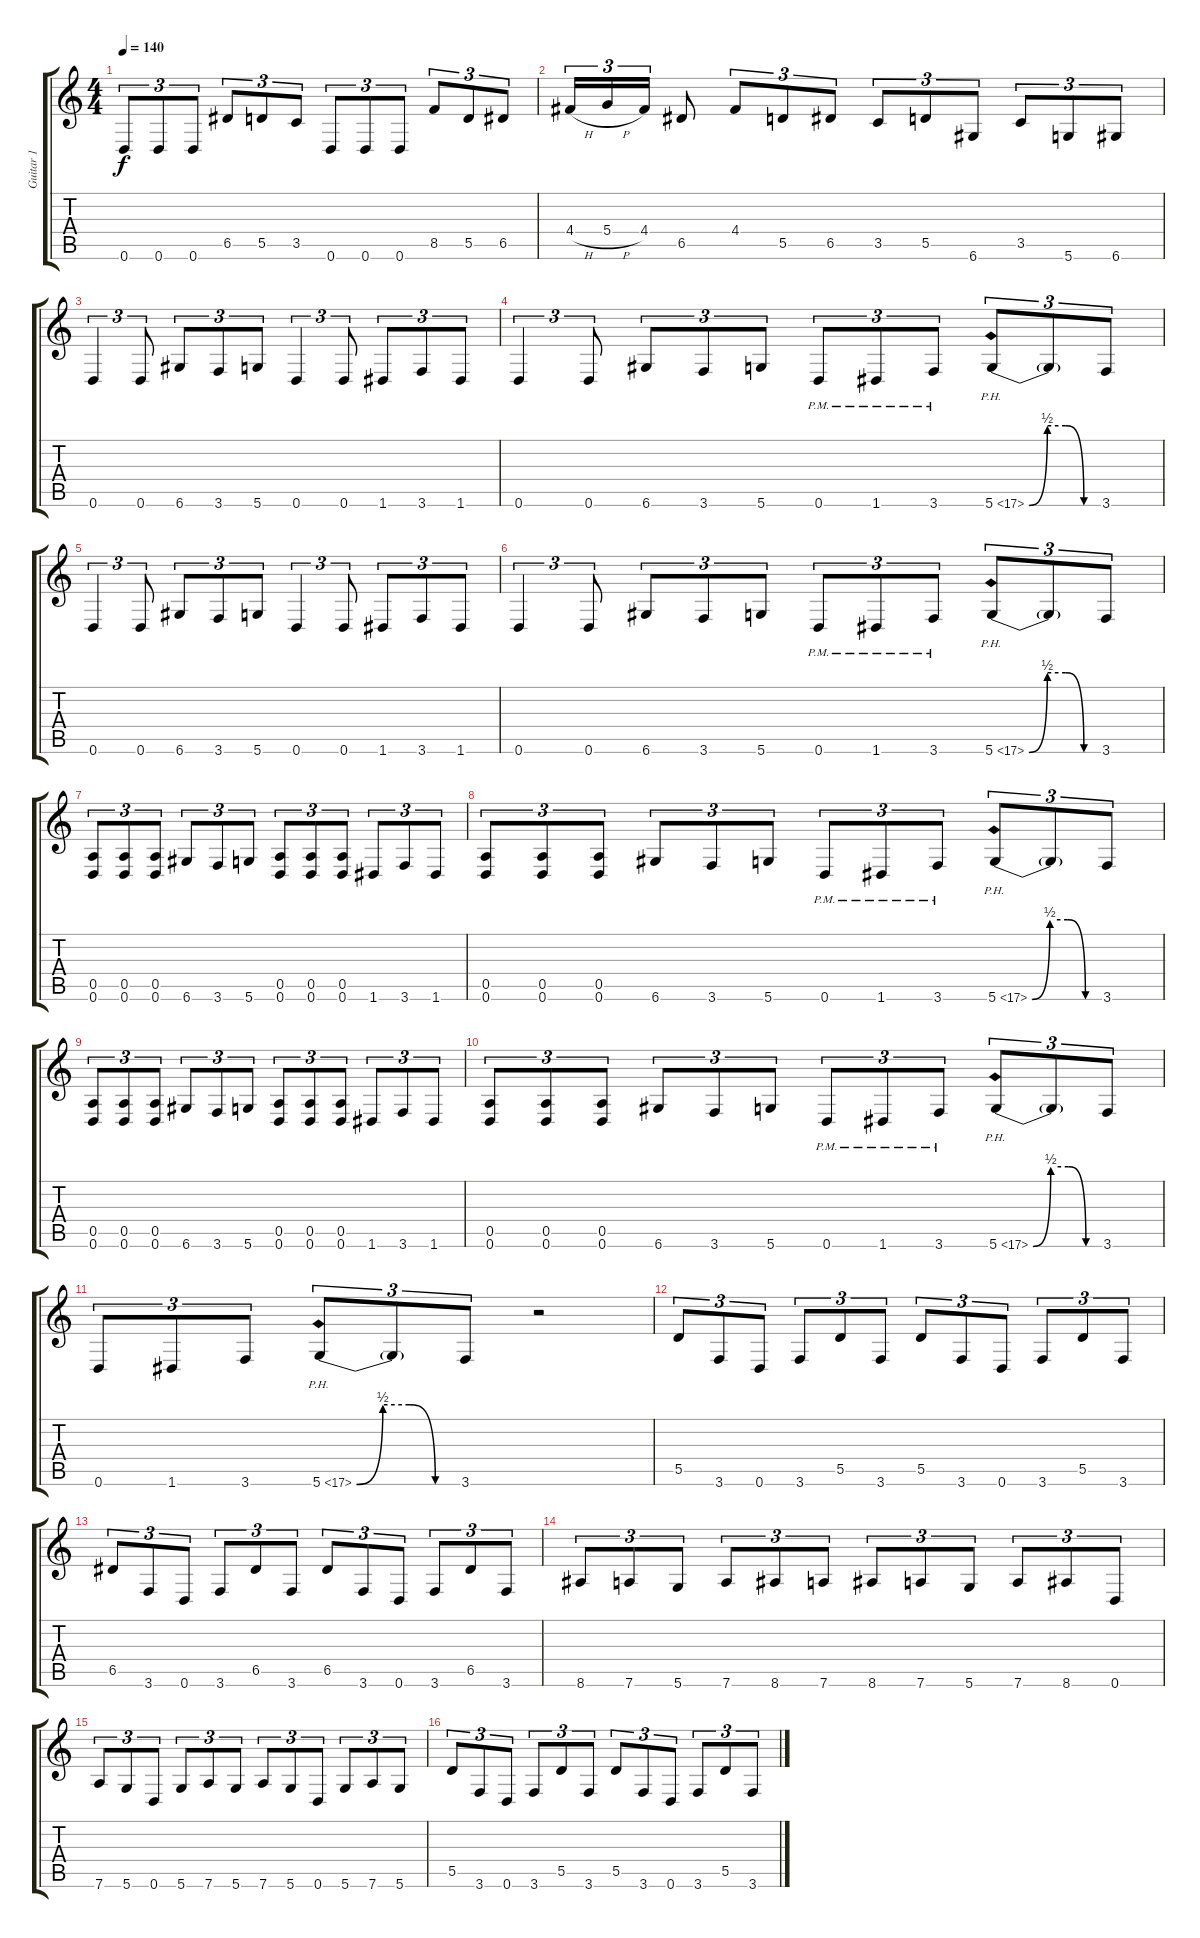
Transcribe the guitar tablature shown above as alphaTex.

\track ("Guitar 1" "Guitar 1") {instrument distortionguitar}
\staff {score tabs}
\tuning (E4 B3 G3 D3 A2 D2) {hide}
\ts (4 4)
\tempo 140
\clef g2
\ks c
0.6.8{tu (3 2) dy f} 0.6.8{tu (3 2)} 0.6.8{tu (3 2)} 6.5.8{tu (3 2)} 5.5.8{tu (3 2)} 3.5.8{tu (3 2)} 0.6.8{tu (3 2)} 0.6.8{tu (3 2)} 0.6.8{tu (3 2)} 8.5.8{tu (3 2)} 5.5.8{tu (3 2)} 6.5.8{tu (3 2)} |
4.4{h}.16{tu (3 2)} 5.4{h}.16{tu (3 2)} 4.4.16{tu (3 2)} 6.5.8 4.4.8{tu (3 2)} 5.5.8{tu (3 2)} 6.5.8{tu (3 2)} 3.5.8{tu (3 2)} 5.5.8{tu (3 2)} 6.6.8{tu (3 2)} 3.5.8{tu (3 2)} 5.6.8{tu (3 2)} 6.6.8{tu (3 2)} |
0.6.4{tu (3 2)} 0.6.8{tu (3 2)} 6.6.8{tu (3 2)} 3.6.8{tu (3 2)} 5.6.8{tu (3 2)} 0.6.4{tu (3 2)} 0.6.8{tu (3 2)} 1.6.8{tu (3 2)} 3.6.8{tu (3 2)} 1.6.8{tu (3 2)} |
0.6.4{tu (3 2)} 0.6.8{tu (3 2)} 6.6.8{tu (3 2)} 3.6.8{tu (3 2)} 5.6.8{tu (3 2)} 0.6{pm}.8{tu (3 2)} 1.6{pm}.8{tu (3 2)} 3.6{pm}.8{tu (3 2)} 5.6{be (custom 0 0 15 2 30 2 45 0 60 0) ph 12}.8{tu (3 2) instrument guitarharmonics} 5.6{t}.8{tu (3 2)} 3.6.8{tu (3 2) instrument distortionguitar} |
0.6.4{tu (3 2)} 0.6.8{tu (3 2)} 6.6.8{tu (3 2)} 3.6.8{tu (3 2)} 5.6.8{tu (3 2)} 0.6.4{tu (3 2)} 0.6.8{tu (3 2)} 1.6.8{tu (3 2)} 3.6.8{tu (3 2)} 1.6.8{tu (3 2)} |
0.6.4{tu (3 2)} 0.6.8{tu (3 2)} 6.6.8{tu (3 2)} 3.6.8{tu (3 2)} 5.6.8{tu (3 2)} 0.6{pm}.8{tu (3 2)} 1.6{pm}.8{tu (3 2)} 3.6{pm}.8{tu (3 2)} 5.6{be (custom 0 0 15 2 30 2 45 0 60 0) ph 12}.8{tu (3 2) instrument guitarharmonics} 5.6{t}.8{tu (3 2)} 3.6.8{tu (3 2) instrument distortionguitar} |
(0.5 0.6).8{tu (3 2)} (0.5 0.6).8{tu (3 2)} (0.5 0.6).8{tu (3 2)} 6.6.8{tu (3 2)} 3.6.8{tu (3 2)} 5.6.8{tu (3 2)} (0.5 0.6).8{tu (3 2)} (0.5 0.6).8{tu (3 2)} (0.5 0.6).8{tu (3 2)} 1.6.8{tu (3 2)} 3.6.8{tu (3 2)} 1.6.8{tu (3 2)} |
(0.5 0.6).8{tu (3 2)} (0.5 0.6).8{tu (3 2)} (0.5 0.6).8{tu (3 2)} 6.6.8{tu (3 2)} 3.6.8{tu (3 2)} 5.6.8{tu (3 2)} 0.6{pm}.8{tu (3 2)} 1.6{pm}.8{tu (3 2)} 3.6{pm}.8{tu (3 2)} 5.6{be (custom 0 0 15 2 30 2 45 0 60 0) ph 12}.8{tu (3 2) instrument guitarharmonics} 5.6{t}.8{tu (3 2)} 3.6.8{tu (3 2) instrument distortionguitar} |
(0.5 0.6).8{tu (3 2)} (0.5 0.6).8{tu (3 2)} (0.5 0.6).8{tu (3 2)} 6.6.8{tu (3 2)} 3.6.8{tu (3 2)} 5.6.8{tu (3 2)} (0.5 0.6).8{tu (3 2)} (0.5 0.6).8{tu (3 2)} (0.5 0.6).8{tu (3 2)} 1.6.8{tu (3 2)} 3.6.8{tu (3 2)} 1.6.8{tu (3 2)} |
(0.5 0.6).8{tu (3 2)} (0.5 0.6).8{tu (3 2)} (0.5 0.6).8{tu (3 2)} 6.6.8{tu (3 2)} 3.6.8{tu (3 2)} 5.6.8{tu (3 2)} 0.6{pm}.8{tu (3 2)} 1.6{pm}.8{tu (3 2)} 3.6{pm}.8{tu (3 2)} 5.6{be (custom 0 0 15 2 30 2 45 0 60 0) ph 12}.8{tu (3 2) instrument guitarharmonics} 5.6{t}.8{tu (3 2)} 3.6.8{tu (3 2) instrument distortionguitar} |
0.6.8{tu (3 2)} 1.6.8{tu (3 2)} 3.6.8{tu (3 2)} 5.6{be (custom 0 0 15 2 30 2 45 0 60 0) ph 12}.8{tu (3 2) instrument guitarharmonics} 5.6{t}.8{tu (3 2)} 3.6.8{tu (3 2) instrument distortionguitar} r.2 |
5.5.8{tu (3 2)} 3.6.8{tu (3 2)} 0.6.8{tu (3 2)} 3.6.8{tu (3 2)} 5.5.8{tu (3 2)} 3.6.8{tu (3 2)} 5.5.8{tu (3 2)} 3.6.8{tu (3 2)} 0.6.8{tu (3 2)} 3.6.8{tu (3 2)} 5.5.8{tu (3 2)} 3.6.8{tu (3 2)} |
6.5.8{tu (3 2)} 3.6.8{tu (3 2)} 0.6.8{tu (3 2)} 3.6.8{tu (3 2)} 6.5.8{tu (3 2)} 3.6.8{tu (3 2)} 6.5.8{tu (3 2)} 3.6.8{tu (3 2)} 0.6.8{tu (3 2)} 3.6.8{tu (3 2)} 6.5.8{tu (3 2)} 3.6.8{tu (3 2)} |
8.6.8{tu (3 2)} 7.6.8{tu (3 2)} 5.6.8{tu (3 2)} 7.6.8{tu (3 2)} 8.6.8{tu (3 2)} 7.6.8{tu (3 2)} 8.6.8{tu (3 2)} 7.6.8{tu (3 2)} 5.6.8{tu (3 2)} 7.6.8{tu (3 2)} 8.6.8{tu (3 2)} 0.6.8{tu (3 2)} |
7.6.8{tu (3 2)} 5.6.8{tu (3 2)} 0.6.8{tu (3 2)} 5.6.8{tu (3 2)} 7.6.8{tu (3 2)} 5.6.8{tu (3 2)} 7.6.8{tu (3 2)} 5.6.8{tu (3 2)} 0.6.8{tu (3 2)} 5.6.8{tu (3 2)} 7.6.8{tu (3 2)} 5.6.8{tu (3 2)} |
5.5.8{tu (3 2)} 3.6.8{tu (3 2)} 0.6.8{tu (3 2)} 3.6.8{tu (3 2)} 5.5.8{tu (3 2)} 3.6.8{tu (3 2)} 5.5.8{tu (3 2)} 3.6.8{tu (3 2)} 0.6.8{tu (3 2)} 3.6.8{tu (3 2)} 5.5.8{tu (3 2)} 3.6.8{tu (3 2)}
